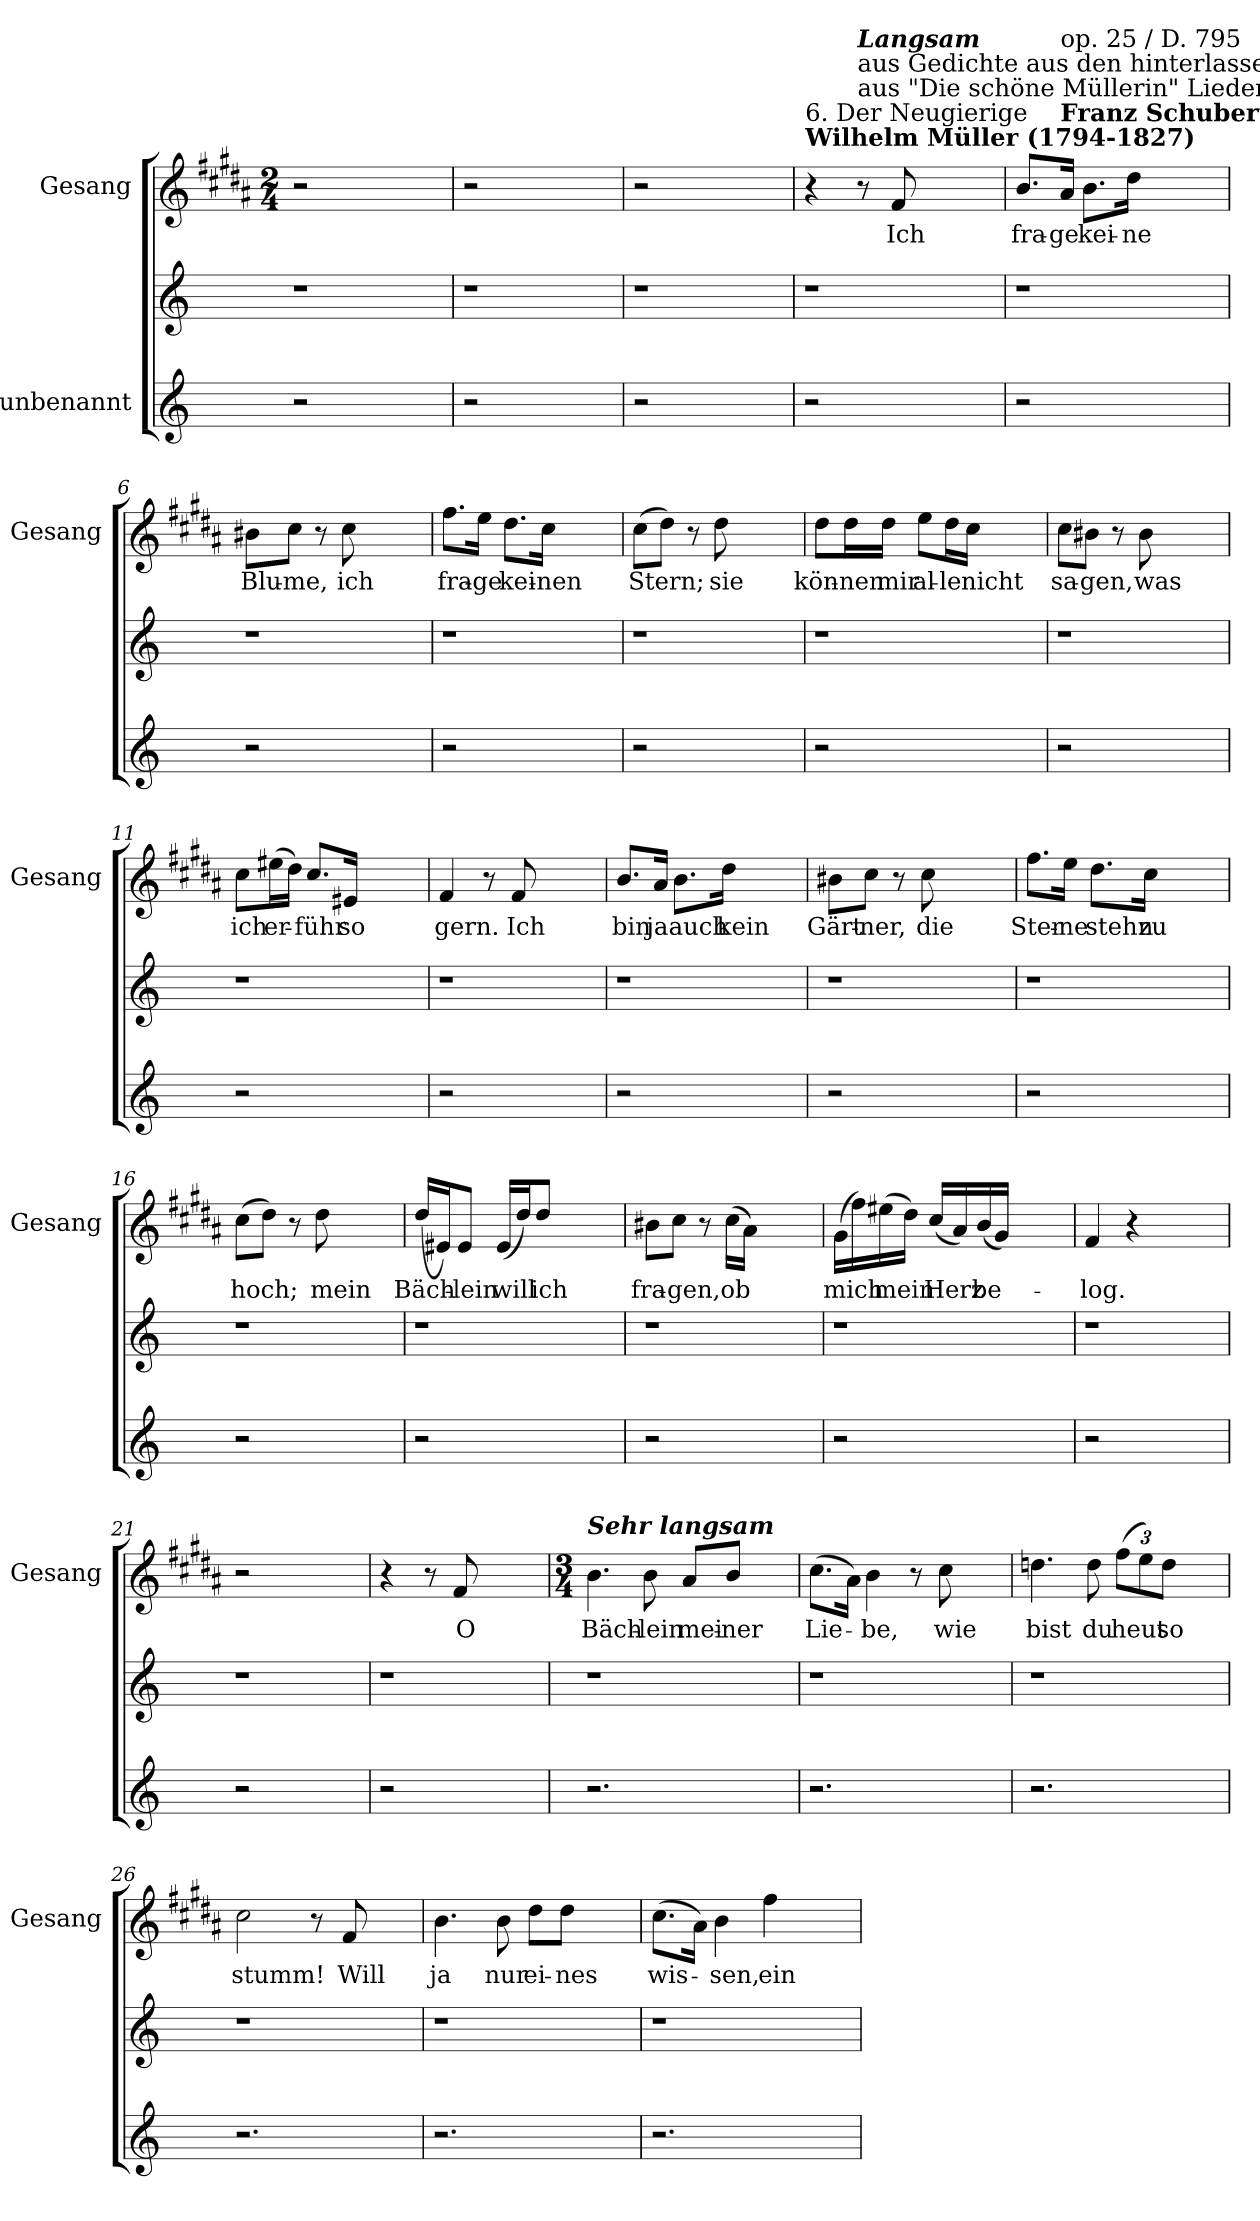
**kern	**kern	**kern	**text
*part2	*part2	*part1	*part1
*staff3	*staff2	*staff1	*staff1
*I"unbenannt	*	*I"Gesang	*
*	*	*I'Gesang	*
*clefG2	*clefG2	*clefG2	*
*k[]	*k[]	*k[f#c#g#d#a#]	*
*	*	*M2/4	*
=1	=1	=1	=1
2r	1r	2r	.
2ryy	.	2ryy	.
=2	=2	=2	=2
2r	1r	2r	.
2ryy	.	2ryy	.
=3	=3	=3	=3
2r	1r	2r	.
2ryy	.	2ryy	.
=4	=4	=4	=4
!	!	!LO:TX:a:B:t=Wilhelm Müller (1794-1827)	!
!	!	!LO:TX:a:t=6. Der Neugierige	!
2r	1r	4r	.
!	!	!LO:TX:a:t=aus "Die schöne Müllerin" Liederzyklus für Singstimme und Klavier	!
!	!	!LO:TX:a:t=aus Gedichte aus den hinterlassenen Papieren eines reisenden Waldhornisten 1	!
!	!	!LO:TX:a:Bi:t=Langsam	!
.	.	8r	.
!	!	!	!LO:LY:b
.	.	8f#/	Ich
2ryy	.	2ryy	.
=5	=5	=5	=5
!	!	!	!LO:LY:b
2r	1r	8.b/L	fra-
!	!	!LO:TX:a:B:t=Franz Schubert	!
!	!	!LO:TX:a:t=op. 25 / D. 795	!
!	!	!	!LO:LY:b
.	.	16a#/Jk	ge
!	!	!	!LO:LY:b
.	.	8.b\L	kei-
!	!	!	!LO:LY:b
.	.	16dd#\Jk	ne
2ryy	.	2ryy	.
=6	=6	=6	=6
!	!	!	!LO:LY:b
2r	1r	8b#X\L	Blu-
!	!	!	!LO:LY:b
.	.	8cc#\J	me,
.	.	8r	.
!	!	!	!LO:LY:b
.	.	8cc#\	ich
2ryy	.	2ryy	.
!!LO:LB:g=z
=7	=7	=7	=7
!	!	!	!LO:LY:b
2r	1r	8.ff#\L	fra-
!	!	!	!LO:LY:b
.	.	16ee\Jk	ge
!	!	!	!LO:LY:b
.	.	8.dd#\L	kei-
!	!	!	!LO:LY:b
.	.	16cc#\Jk	nen
2ryy	.	2ryy	.
!!LO:LB:g=z
=8	=8	=8	=8
!	!	!	!LO:LY:b
2r	1r	(8cc#\L	Stern;
.	.	8dd#\J)	.
.	.	8r	.
!	!	!	!LO:LY:b
.	.	8dd#\	sie
2ryy	.	2ryy	.
=9	=9	=9	=9
!	!	!	!LO:LY:b
2r	1r	8dd#\L	kön-
!	!	!	!LO:LY:b
.	.	16dd#\L	nen
!	!	!	!LO:LY:b
.	.	16dd#\JJ	mir
!	!	!	!LO:LY:b
.	.	8ee\L	al-
!	!	!	!LO:LY:b
.	.	16dd#\L	le
!	!	!	!LO:LY:b
.	.	16cc#\JJ	nicht
2ryy	.	2ryy	.
=10	=10	=10	=10
!	!	!	!LO:LY:b
2r	1r	8cc#\L	sa-
!	!	!	!LO:LY:b
.	.	8b#X\J	gen,
.	.	8r	.
!	!	!	!LO:LY:b
.	.	8b#\	was
2ryy	.	2ryy	.
=11	=11	=11	=11
!	!	!	!LO:LY:b
2r	1r	8cc#\L	ich
!	!	!	!LO:LY:b
.	.	(16ee#X\L	er-
.	.	16dd#\JJ)	.
!	!	!	!LO:LY:b
.	.	8.cc#/L	führ
!	!	!	!LO:LY:b
.	.	16e#X/Jk	so
2ryy	.	2ryy	.
!!LO:LB:g=z
=12	=12	=12	=12
!	!	!	!LO:LY:b
2r	1r	4f#/	gern.
.	.	8r	.
!	!	!	!LO:LY:b
.	.	8f#/	Ich
2ryy	.	2ryy	.
!!LO:PB:g=z
=13	=13	=13	=13
!	!	!	!LO:LY:b
2r	1r	8.b/L	bin
!	!	!	!LO:LY:b
.	.	16a#/Jk	ja
!	!	!	!LO:LY:b
.	.	8.b\L	auch
!	!	!	!LO:LY:b
.	.	16dd#\Jk	kein
2ryy	.	2ryy	.
=14	=14	=14	=14
!	!	!	!LO:LY:b
2r	1r	8b#X\L	Gärt-
!	!	!	!LO:LY:b
.	.	8cc#\J	ner,
.	.	8r	.
!	!	!	!LO:LY:b
.	.	8cc#\	die
2ryy	.	2ryy	.
=15	=15	=15	=15
!	!	!	!LO:LY:b
2r	1r	8.ff#\L	Ster-
!	!	!	!LO:LY:b
.	.	16ee\Jk	ne
!	!	!	!LO:LY:b
.	.	8.dd#\L	stehn
!	!	!	!LO:LY:b
.	.	16cc#\Jk	zu
2ryy	.	2ryy	.
=16	=16	=16	=16
!	!	!	!LO:LY:b
2r	1r	(8cc#\L	hoch;
.	.	8dd#\J)	.
.	.	8r	.
!	!	!	!LO:LY:b
.	.	8dd#\	mein
2ryy	.	2ryy	.
!!LO:LB:g=z
=17	=17	=17	=17
!	!	!	!LO:LY:b
2r	1r	(16dd#/LL	Bäch-
.	.	16e#X/J)	.
!	!	!	!LO:LY:b
.	.	8e#/J	lein
!	!	!	!LO:LY:b
.	.	(16e#/LL	will
.	.	16dd#/J)	.
!	!	!	!LO:LY:b
.	.	8dd#/J	ich
2ryy	.	2ryy	.
!!LO:LB:g=z
=18	=18	=18	=18
!	!	!	!LO:LY:b
2r	1r	8b#X\L	fra-
!	!	!	!LO:LY:b
.	.	8cc#\J	gen,
.	.	8r	.
!	!	!	!LO:LY:b
.	.	(16cc#\LL	ob
.	.	16a#\JJ)	.
2ryy	.	2ryy	.
=19	=19	=19	=19
!	!	!	!LO:LY:b
2r	1r	(16g#\LL	mich
.	.	16ff#\)	.
!	!	!	!LO:LY:b
.	.	(16ee#X\	mein
.	.	16dd#\JJ)	.
!	!	!	!LO:LY:b
.	.	(16cc#/LL	Herz
.	.	16a#/)	.
!	!	!	!LO:LY:b
.	.	(16b/	be-
.	.	16g#/JJ)	.
2ryy	.	2ryy	.
=20	=20	=20	=20
!	!	!	!LO:LY:b
2r	1r	4f#/	log.
.	.	4r	.
2ryy	.	2ryy	.
=21	=21	=21	=21
2r	1r	2r	.
2ryy	.	2ryy	.
=22	=22	=22	=22
2r	1r	4r	.
.	.	8r	.
!	!	!	!LO:LY:b
.	.	8f#/	O
2ryy	.	2ryy	.
!!LO:LB:g=z
=23	=23	=23	=23
*	*	*M3/4	*
!	!	!LO:TX:a:Bi:t=Sehr langsam	!
!	!	!	!LO:LY:b
2.r	1r	4.b\	Bäch-
!	!	!	!LO:LY:b
.	.	8b\	lein
!	!	!	!LO:LY:b
.	.	8a#/L	mei-
!	!	!	!LO:LY:b
.	.	8b/J	ner
4ryy	.	4ryy	.
=24	=24	=24	=24
!	!	!	!LO:LY:b
2.r	1r	(8.cc#\L	Lie-
.	.	16a#\Jk)	.
!	!	!	!LO:LY:b
.	.	4b\	be,
.	.	8r	.
!	!	!	!LO:LY:b
.	.	8cc#\	wie
4ryy	.	4ryy	.
=25	=25	=25	=25
!	!	!	!LO:LY:b
2.r	1r	4.ddn\	bist
!	!	!	!LO:LY:b
.	.	8dd\	du
*	*	*Xbrackettup	*
!	!	!	!LO:LY:b
.	.	(12ff#\L	heut
.	.	12ee\)	.
!	!	!	!LO:LY:b
.	.	12dd\J	so
4ryy	.	4ryy	.
=26	=26	=26	=26
!	!	!	!LO:LY:b
2.r	1r	2cc#\	stumm!
.	.	8r	.
!	!	!	!LO:LY:b
.	.	8f#/	Will
4ryy	.	4ryy	.
!!LO:PB:g=z
=27	=27	=27	=27
!	!	!	!LO:LY:b
2.r	1r	4.b\	ja
!	!	!	!LO:LY:b
.	.	8b\	nur
!	!	!	!LO:LY:b
.	.	8dd#\L	ei-
!	!	!	!LO:LY:b
.	.	8dd#\J	nes
4ryy	.	4ryy	.
!!LO:LB:g=z
=28	=28	=28	=28
!	!	!	!LO:LY:b
2.r	1r	(8.cc#\L	wis-
.	.	16a#\Jk)	.
!	!	!	!LO:LY:b
.	.	4b\	sen,
!	!	!	!LO:LY:b
.	.	4ff#\	ein
4ryy	.	4ryy	.
=	=	=	=
*-	*-	*-	*-
